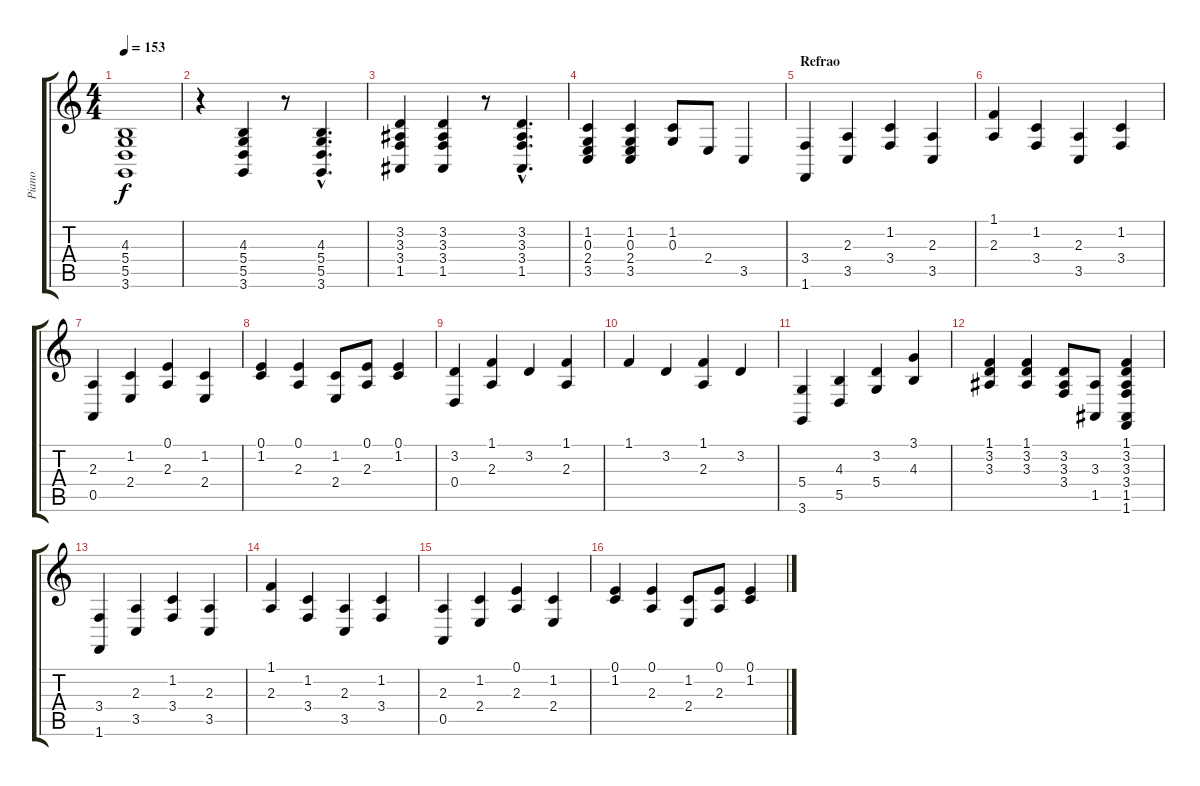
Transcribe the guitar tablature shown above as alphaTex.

\track ("Piano" "Piano") {instrument acousticgrandpiano}
\staff {score tabs}
\tuning (E4 B3 G3 D3 A2 E2) {hide}
\ts (4 4)
\tempo 153
\clef g2
\ks c
(4.3 5.4 5.5 3.6).1{dy f} |
r.4 (4.3 5.4 5.5 3.6).4 r.8 (4.3{hac} 5.4{hac} 5.5{hac} 3.6{hac}).4{d} |
(3.2 3.3 3.4 1.5).4 (3.2 3.3 3.4 1.5).4 r.8 (3.2{hac} 3.3{hac} 3.4{hac} 1.5{hac}).4{d} |
(1.2 0.3 2.4 3.5).4 (1.2 0.3 2.4 3.5).4 (1.2 0.3).8 2.4.8 3.5.4 |
\section ("" "Refrao")
(3.4 1.6).4 (2.3 3.5).4 (1.2 3.4).4 (2.3 3.5).4 |
(1.1 2.3).4 (1.2 3.4).4 (2.3 3.5).4 (1.2 3.4).4 |
(2.3 0.5).4 (1.2 2.4).4 (0.1 2.3).4 (1.2 2.4).4 |
(0.1 1.2).4 (0.1 2.3).4 (1.2 2.4).8 (0.1 2.3).8 (0.1 1.2).4 |
(3.2 0.4).4 (1.1 2.3).4 3.2.4 (1.1 2.3).4 |
1.1.4 3.2.4 (1.1 2.3).4 3.2.4 |
(5.4 3.6).4 (4.3 5.5).4 (3.2 5.4).4 (3.1 4.3).4 |
(1.1 3.2 3.3).4 (1.1 3.2 3.3).4 (3.2 3.3 3.4).8 (3.3 1.5).8 (1.1 3.2 3.3 3.4 1.5 1.6).4 |
(3.4 1.6).4 (2.3 3.5).4 (1.2 3.4).4 (2.3 3.5).4 |
(1.1 2.3).4 (1.2 3.4).4 (2.3 3.5).4 (1.2 3.4).4 |
(2.3 0.5).4 (1.2 2.4).4 (0.1 2.3).4 (1.2 2.4).4 |
(0.1 1.2).4 (0.1 2.3).4 (1.2 2.4).8 (0.1 2.3).8 (0.1 1.2).4
